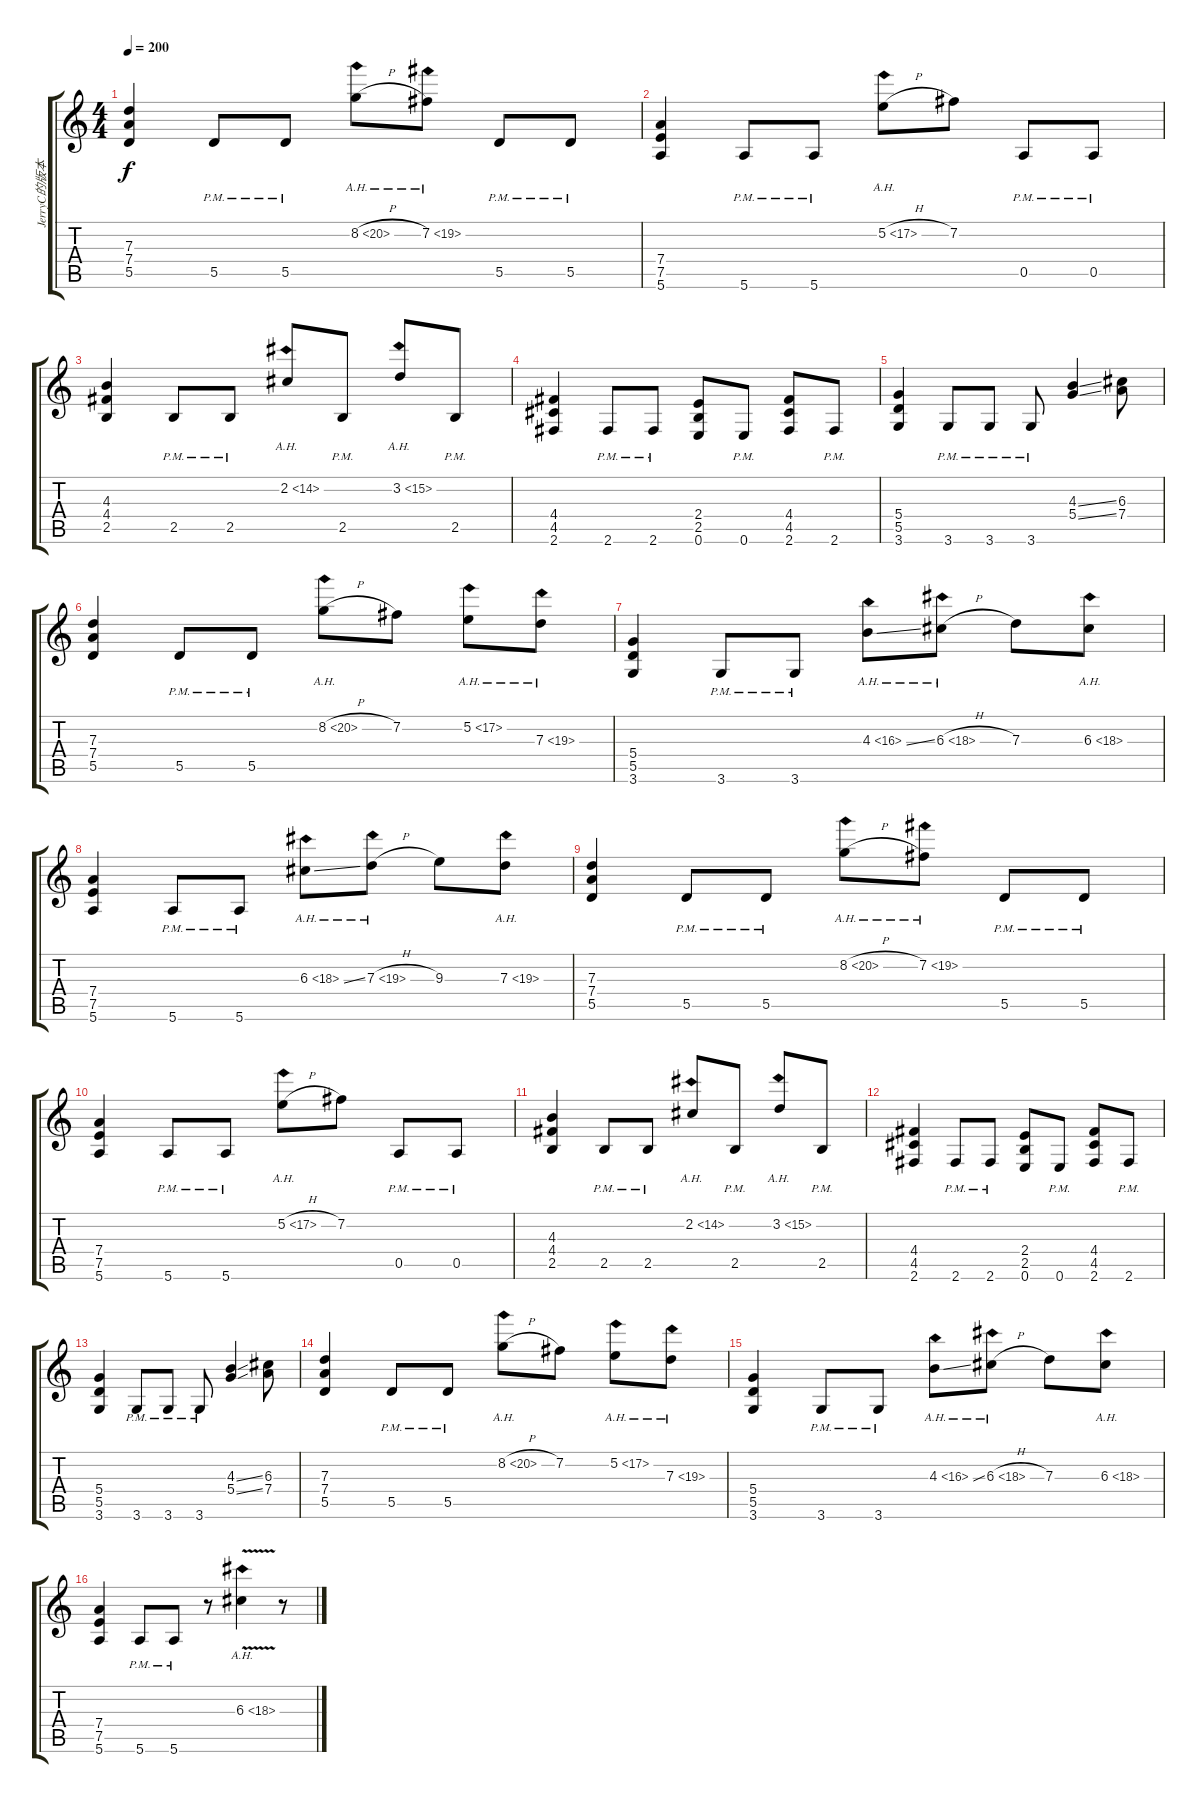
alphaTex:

\track (" JerryC的版本" " JerryC的版本") {instrument distortionguitar}
\staff {score tabs}
\tuning (E4 B3 G3 D3 A2 E2) {hide}
\ts (4 4)
\tempo 196
\tempo 200
\clef g2
\ks c
(7.3 7.4 5.5).4{dy f} 5.5{pm}.8 5.5{pm}.8 8.2{ah 12 h}.8 7.2{ah 12}.8 5.5{pm}.8 5.5{pm}.8 |
(7.4 7.5 5.6).4 5.6{pm}.8 5.6{pm}.8 5.2{ah 12 h}.8 7.2.8 0.5{pm}.8 0.5{pm}.8 |
(4.3 4.4 2.5).4 2.5{pm}.8 2.5{pm}.8 2.2{ah 12}.8 2.5{pm}.8 3.2{ah 12}.8 2.5{pm}.8 |
(4.4 4.5 2.6).4 2.6{pm}.8 2.6{pm}.8 (2.4 2.5 0.6).8 0.6{pm}.8 (4.4 4.5 2.6).8 2.6{pm}.8 |
(5.4 5.5 3.6).4 3.6{pm}.8 3.6{pm}.8 3.6{pm}.8 (4.3{ss} 5.4{ss}).4 (6.3 7.4).8 |
(7.3 7.4 5.5).4 5.5{pm}.8 5.5{pm}.8 8.2{ah 12 h}.8 7.2.8 5.2{ah 12}.8 7.3{ah 12}.8 |
(5.4 5.5 3.6).4 3.6{pm}.8 3.6{pm}.8 4.3{ah 12 ss}.8 6.3{ah 12 h}.8 7.3.8 6.3{ah 12}.8 |
(7.4 7.5 5.6).4 5.6{pm}.8 5.6{pm}.8 6.3{ah 12 ss}.8 7.3{ah 12 h}.8 9.3.8 7.3{ah 12}.8 |
(7.3 7.4 5.5).4 5.5{pm}.8 5.5{pm}.8 8.2{ah 12 h}.8 7.2{ah 12}.8 5.5{pm}.8 5.5{pm}.8 |
(7.4 7.5 5.6).4 5.6{pm}.8 5.6{pm}.8 5.2{ah 12 h}.8 7.2.8 0.5{pm}.8 0.5{pm}.8 |
(4.3 4.4 2.5).4 2.5{pm}.8 2.5{pm}.8 2.2{ah 12}.8 2.5{pm}.8 3.2{ah 12}.8 2.5{pm}.8 |
(4.4 4.5 2.6).4 2.6{pm}.8 2.6{pm}.8 (2.4 2.5 0.6).8 0.6{pm}.8 (4.4 4.5 2.6).8 2.6{pm}.8 |
(5.4 5.5 3.6).4 3.6{pm}.8 3.6{pm}.8 3.6{pm}.8 (4.3{ss} 5.4{ss}).4 (6.3 7.4).8 |
(7.3 7.4 5.5).4 5.5{pm}.8 5.5{pm}.8 8.2{ah 12 h}.8 7.2.8 5.2{ah 12}.8 7.3{ah 12}.8 |
(5.4 5.5 3.6).4 3.6{pm}.8 3.6{pm}.8 4.3{ah 12 ss}.8 6.3{ah 12 h}.8 7.3.8 6.3{ah 12}.8 |
(7.4 7.5 5.6).4 5.6{pm}.8 5.6{pm}.8 r.8 6.3{ah 12 v}.4 r.8
